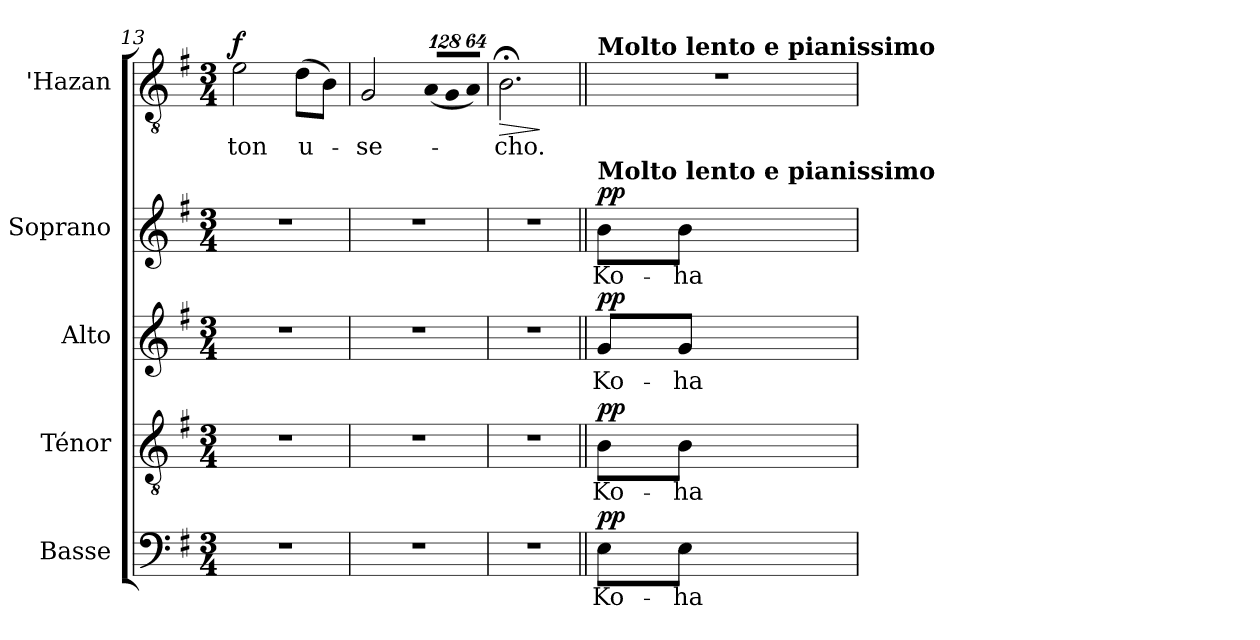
**kern	**text	**dynam	**kern	**text	**dynam	**kern	**text	**dynam	**kern	**text	**dynam	**kern	**text	**dynam
*part5	*part5	*part5	*part4	*part4	*part4	*part3	*part3	*part3	*part2	*part2	*part2	*part1	*part1	*part1
*staff5	*staff5	*staff5	*staff4	*staff4	*staff4	*staff3	*staff3	*staff3	*staff2	*staff2	*staff2	*staff1	*staff1	*staff1
*I"Basse	*	*	*I"Ténor	*	*	*I"Alto	*	*	*I"Soprano	*	*	*I"'Hazan	*	*
*I'B.	*	*	*I'T.	*	*	*I'A.	*	*	*I'S.	*	*	*I''H.	*	*
*clefF4	*	*	*clefGv2	*	*	*clefG2	*	*	*clefG2	*	*	*clefGv2	*	*
*	*	*	*ITrd7c12	*	*	*	*	*	*	*	*	*ITrd7c12	*	*
*k[f#]	*	*	*k[f#]	*	*	*k[f#]	*	*	*k[f#]	*	*	*k[f#]	*	*
*G:	*	*	*G:	*	*	*G:	*	*	*G:	*	*	*G:	*	*
*M3/4	*	*	*M3/4	*	*	*M3/4	*	*	*M3/4	*	*	*M3/4	*	*
=13	=13	=13	=13	=13	=13	=13	=13	=13	=13	=13	=13	=13	=13	=13
!LO:N:vis=1	!	!	!LO:N:vis=1	!	!	!LO:N:vis=1	!	!	!LO:N:vis=1	!	!	!	!	!
!	!	!	!	!	!	!	!	!	!	!	!	!	!LO:LY:b:color=#000000	!
2.r	.	.	2.r	.	.	2.r	.	.	2.r	.	.	2Ei\	-ton	f
!	!	!	!	!	!	!	!	!	!	!	!	!	!LO:LY:b:color=#000000	!
.	.	.	.	.	.	.	.	.	.	.	.	(8Di\L	u-	.
.	.	.	.	.	.	.	.	.	.	.	.	8BBi\J)	.	.
=14	=14	=14	=14	=14	=14	=14	=14	=14	=14	=14	=14	=14	=14	=14
!LO:N:vis=1	!	!	!LO:N:vis=1	!	!	!LO:N:vis=1	!	!	!LO:N:vis=1	!	!	!	!	!
!	!	!	!	!	!	!	!	!	!	!	!	!	!LO:LY:b:color=#000000	!
2.r	.	.	2.r	.	.	2.r	.	.	2.r	.	.	2GGi/	-se-	.
*	*	*	*	*	*	*	*	*	*	*	*	*Xbrackettup	*	*
!	!	!	!	!	!	!	!	!	!	!	!	!LO:N:vis=8	!	!
.	.	.	.	.	.	.	.	.	.	.	.	(1024%85AAi/L	.	.
!	!	!	!	!	!	!	!	!	!	!	!	!LO:N:vis=8	!	!
.	.	.	.	.	.	.	.	.	.	.	.	1024%85GGi/	.	.
!	!	!	!	!	!	!	!	!	!	!	!	!LO:N:vis=8	!	!
.	.	.	.	.	.	.	.	.	.	.	.	512%43AAi/J)	.	.
=15	=15	=15	=15	=15	=15	=15	=15	=15	=15	=15	=15	=15	=15	=15
!LO:N:vis=1	!	!	!LO:N:vis=1	!	!	!LO:N:vis=1	!	!	!LO:N:vis=1	!	!	!	!	!
!	!	!	!	!	!	!	!	!	!	!	!	!	!LO:LY:b:color=#000000	!LO:HP:b
2.r	.	.	2.r	.	.	2.r	.	.	2.r	.	.	2.BB;i\	-cho.	>
.	.	.	.	.	.	.	.	.	.	.	.	.	.	]
!!LO:LB:g=z
=16||	=16||	=16||	=16||	=16||	=16||	=16||	=16||	=16||	=16||	=16||	=16||	=16||	=16||	=16||
!	!LO:LY:b:color=#000000	!	!	!	!	!	!	!	!	!	!	!	!	!
!	!	!	!	!LO:LY:b:color=#000000	!	!	!	!	!	!	!	!	!	!
!	!	!	!	!	!	!	!LO:LY:b:color=#000000	!	!	!	!	!	!	!
*	*	*	*	*	*	*	*	*	*MM60	*	*	*MM60	*	*
!	!	!	!	!	!	!	!	!	!	!	!	!LO:TX:a:B:t=Molto lento e pianissimo	!	!
!	!	!	!	!	!	!	!	!	!LO:TX:a:B:t=Molto lento e pianissimo	!	!	!	!	!
!	!	!	!	!	!	!	!	!	!	!LO:LY:b:color=#000000	!	!LO:N:vis=1	!	!
8Ei\L	Ko-	pp	8BBi\L	Ko-	pp	8gi/L	Ko-	pp	8bi\L	Ko-	pp	2.r	.	.
!	!LO:LY:b:color=#000000	!	!	!	!	!	!	!	!	!	!	!	!	!
!	!	!	!	!LO:LY:b:color=#000000	!	!	!	!	!	!	!	!	!	!
!	!	!	!	!	!	!	!LO:LY:b:color=#000000	!	!	!	!	!	!	!
!	!	!	!	!	!	!	!	!	!	!LO:LY:b:color=#000000	!	!	!	!
8Ei\J	-ha-	.	8BBi\J	-ha-	.	8gi/J	-ha-	.	8bi\J	-ha-	.	.	.	.
2ryy	.	.	2ryy	.	.	2ryy	.	.	2ryy	.	.	.	.	.
=	=	=	=	=	=	=	=	=	=	=	=	=	=	=
*-	*-	*-	*-	*-	*-	*-	*-	*-	*-	*-	*-	*-	*-	*-
